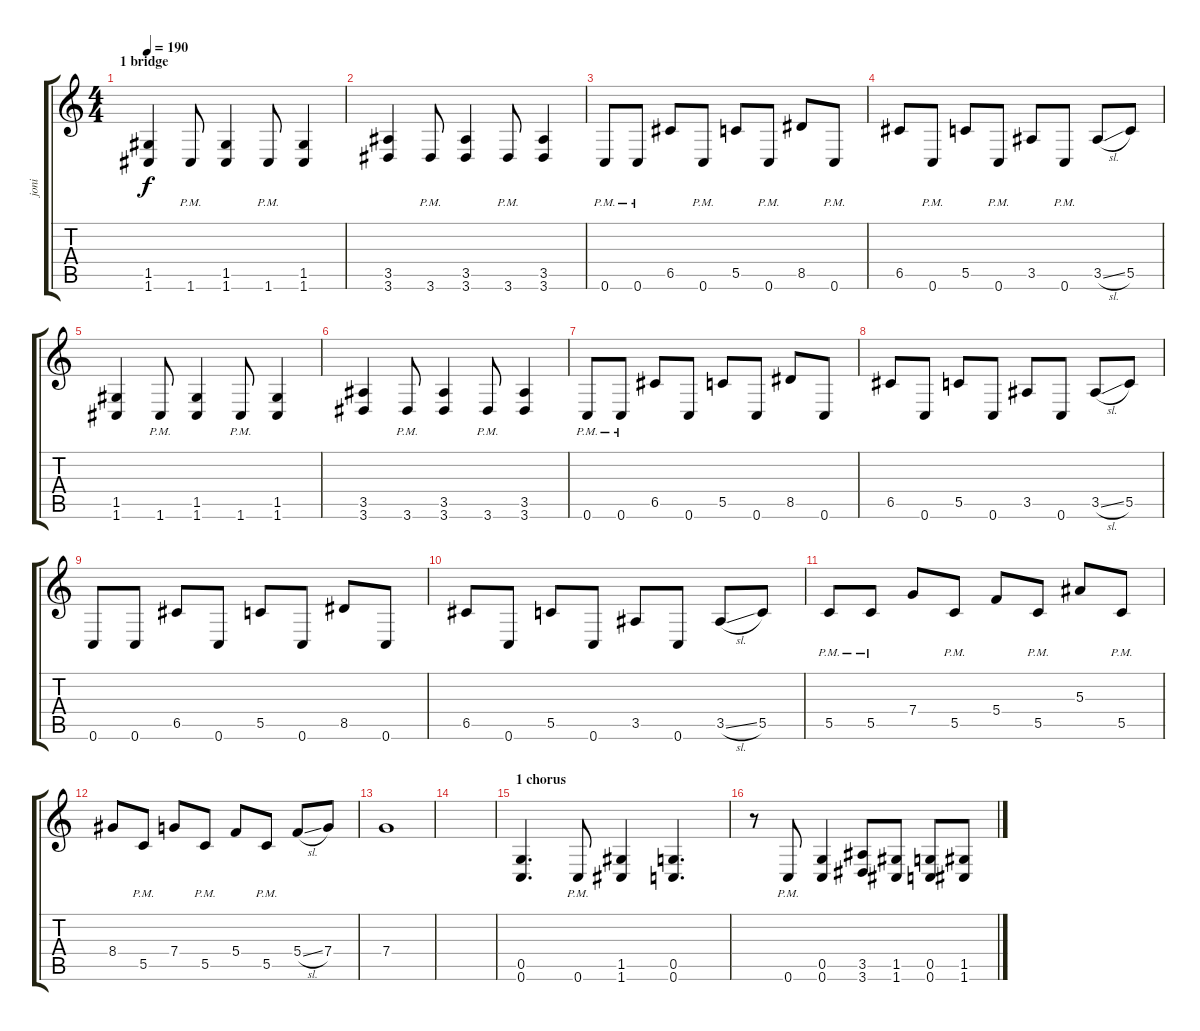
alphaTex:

\track ("joni" "joni") {instrument distortionguitar}
\staff {score tabs}
\tuning (D4 A3 F3 C3 G2 C2) {hide}
\ts (4 4)
\section ("" "1 bridge")
\tempo 190
\clef g2
\ks c
(1.5 1.6).4{dy f} 1.6{pm}.8 (1.5 1.6).4 1.6{pm}.8 (1.5 1.6).4 |
(3.5 3.6).4 3.6{pm}.8 (3.5 3.6).4 3.6{pm}.8 (3.5 3.6).4 |
0.6{pm}.8 0.6{pm}.8 6.5.8 0.6{pm}.8 5.5.8 0.6{pm}.8 8.5.8 0.6{pm}.8 |
6.5.8 0.6{pm}.8 5.5.8 0.6{pm}.8 3.5.8 0.6{pm}.8 3.5{sl}.8 5.5.8 |
(1.5 1.6).4 1.6{pm}.8 (1.5 1.6).4 1.6{pm}.8 (1.5 1.6).4 |
(3.5 3.6).4 3.6{pm}.8 (3.5 3.6).4 3.6{pm}.8 (3.5 3.6).4 |
0.6{pm}.8 0.6{pm}.8 6.5.8 0.6.8 5.5.8 0.6.8 8.5.8 0.6.8 |
6.5.8 0.6.8 5.5.8 0.6.8 3.5.8 0.6.8 3.5{sl}.8 5.5.8 |
0.6.8 0.6.8 6.5.8 0.6.8 5.5.8 0.6.8 8.5.8 0.6.8 |
6.5.8 0.6.8 5.5.8 0.6.8 3.5.8 0.6.8 3.5{sl}.8 5.5.8 |
5.5{pm}.8 5.5{pm}.8 7.4.8 5.5{pm}.8 5.4.8 5.5{pm}.8 5.3.8 5.5{pm}.8 |
8.4.8 5.5{pm}.8 7.4.8 5.5{pm}.8 5.4.8 5.5{pm}.8 5.4{sl}.8 7.4.8 |
7.4.1 |
|
\section ("" "1 chorus")
(0.5 0.6).4{d} 0.6{pm}.8 (1.5 1.6).4 (0.5 0.6).4{d} |
r.8 0.6{pm}.8 (0.5 0.6).4 (3.5 3.6).8 (1.5 1.6).8 (0.5 0.6).8 (1.5 1.6).8
